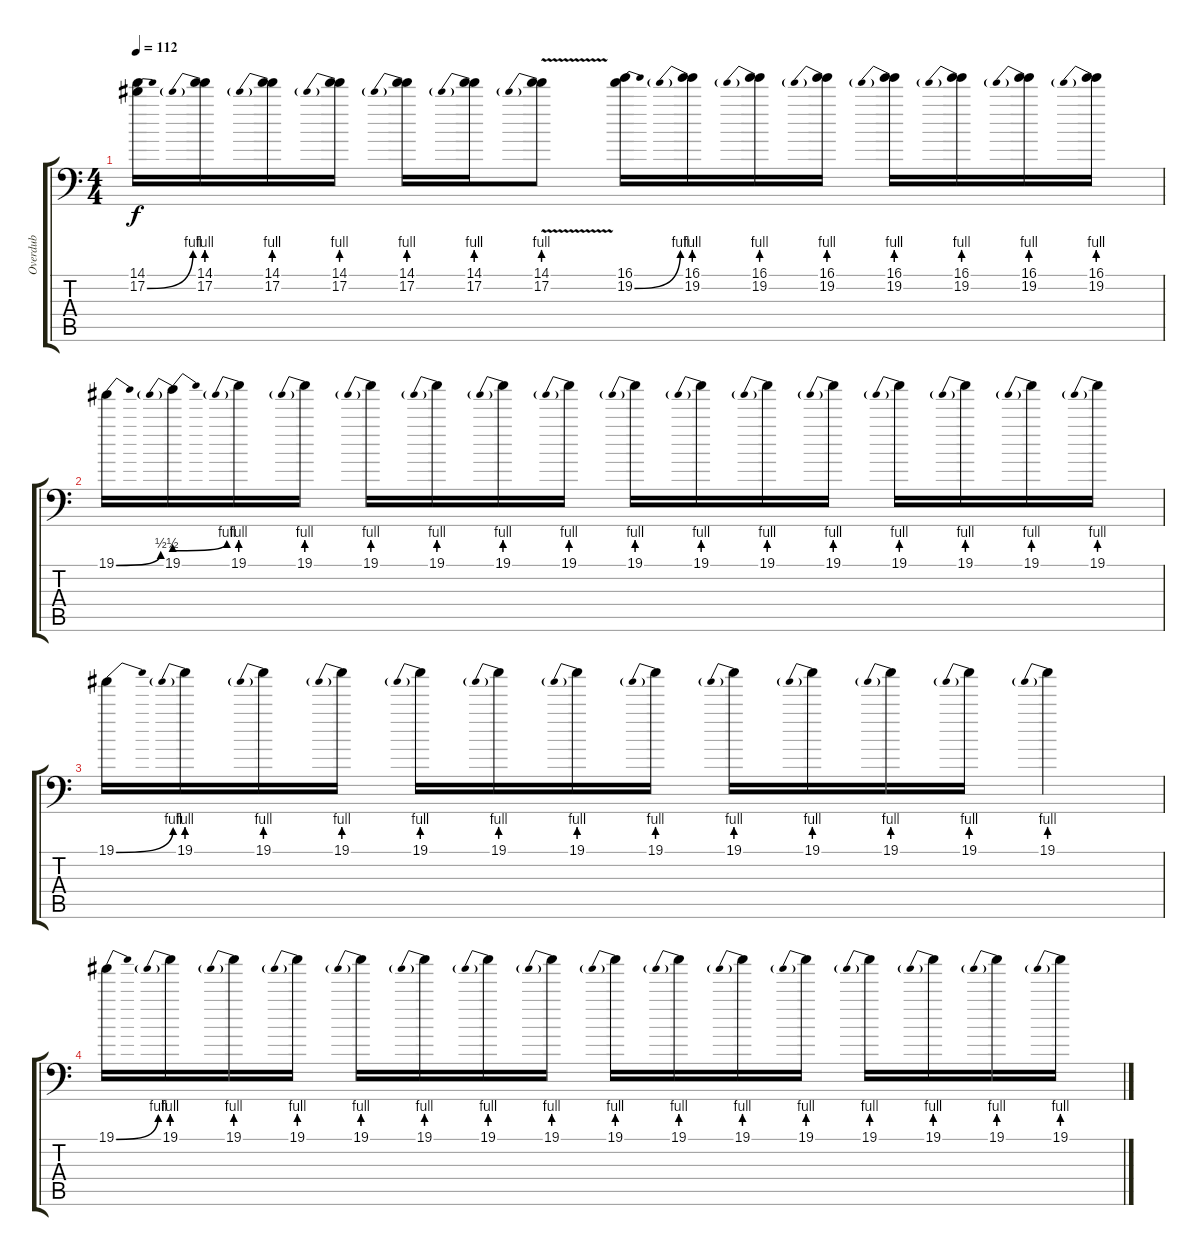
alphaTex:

\track ("Overdub" "Overdub") {instrument fretlessbass}
\staff {score tabs}
\tuning (Eb4 Bb3 Gb3 Db3 Ab2 Eb2) {hide}
\ts (4 4)
\tempo 112
\clef f4
\ks c
(14.1 17.2{be (bend 0 0 60 4)}).16{dy f} (14.1 17.2{be (prebend 0 4 60 4)}).16 (14.1 17.2{be (prebend 0 4 60 4)}).16 (14.1 17.2{be (prebend 0 4 60 4)}).16 (14.1 17.2{be (prebend 0 4 60 4)}).16 (14.1 17.2{be (prebend 0 4 60 4)}).16 (14.1{v} 17.2{be (prebend 0 4 60 4)}).8 (16.1 19.2{be (bend 0 0 60 4)}).16 (16.1 19.2{be (prebend 0 4 60 4)}).16 (16.1 19.2{be (prebend 0 4 60 4)}).16 (16.1 19.2{be (prebend 0 4 60 4)}).16 (16.1 19.2{be (prebend 0 4 60 4)}).16 (16.1 19.2{be (prebend 0 4 60 4)}).16 (16.1 19.2{be (prebend 0 4 60 4)}).16 (16.1 19.2{be (prebend 0 4 60 4)}).16 |
19.1{be (bend 0 0 60 2)}.16 19.1{be (prebendbend 0 2 60 4)}.16 19.1{be (prebend 0 4 60 4)}.16 19.1{be (prebend 0 4 60 4)}.16 19.1{be (prebend 0 4 60 4)}.16 19.1{be (prebend 0 4 60 4)}.16 19.1{be (prebend 0 4 60 4)}.16 19.1{be (prebend 0 4 60 4)}.16 19.1{be (prebend 0 4 60 4)}.16 19.1{be (prebend 0 4 60 4)}.16 19.1{be (prebend 0 4 60 4)}.16 19.1{be (prebend 0 4 60 4)}.16 19.1{be (prebend 0 4 60 4)}.16 19.1{be (prebend 0 4 60 4)}.16 19.1{be (prebend 0 4 60 4)}.16 19.1{be (prebend 0 4 60 4)}.16 |
19.1{be (bend 0 0 60 4)}.16 19.1{be (prebend 0 4 60 4)}.16 19.1{be (prebend 0 4 60 4)}.16 19.1{be (prebend 0 4 60 4)}.16 19.1{be (prebend 0 4 60 4)}.16 19.1{be (prebend 0 4 60 4)}.16 19.1{be (prebend 0 4 60 4)}.16 19.1{be (prebend 0 4 60 4)}.16 19.1{be (prebend 0 4 60 4)}.16 19.1{be (prebend 0 4 60 4)}.16 19.1{be (prebend 0 4 60 4)}.16 19.1{be (prebend 0 4 60 4)}.16 19.1{be (prebend 0 4 60 4)}.4 |
19.1{be (bend 0 0 60 4)}.16 19.1{be (prebend 0 4 60 4)}.16 19.1{be (prebend 0 4 60 4)}.16 19.1{be (prebend 0 4 60 4)}.16 19.1{be (prebend 0 4 60 4)}.16 19.1{be (prebend 0 4 60 4)}.16 19.1{be (prebend 0 4 60 4)}.16 19.1{be (prebend 0 4 60 4)}.16 19.1{be (prebend 0 4 60 4)}.16 19.1{be (prebend 0 4 60 4)}.16 19.1{be (prebend 0 4 60 4)}.16 19.1{be (prebend 0 4 60 4)}.16 19.1{be (prebend 0 4 60 4)}.16 19.1{be (prebend 0 4 60 4)}.16 19.1{be (prebend 0 4 60 4)}.16 19.1{be (prebend 0 4 60 4)}.16
